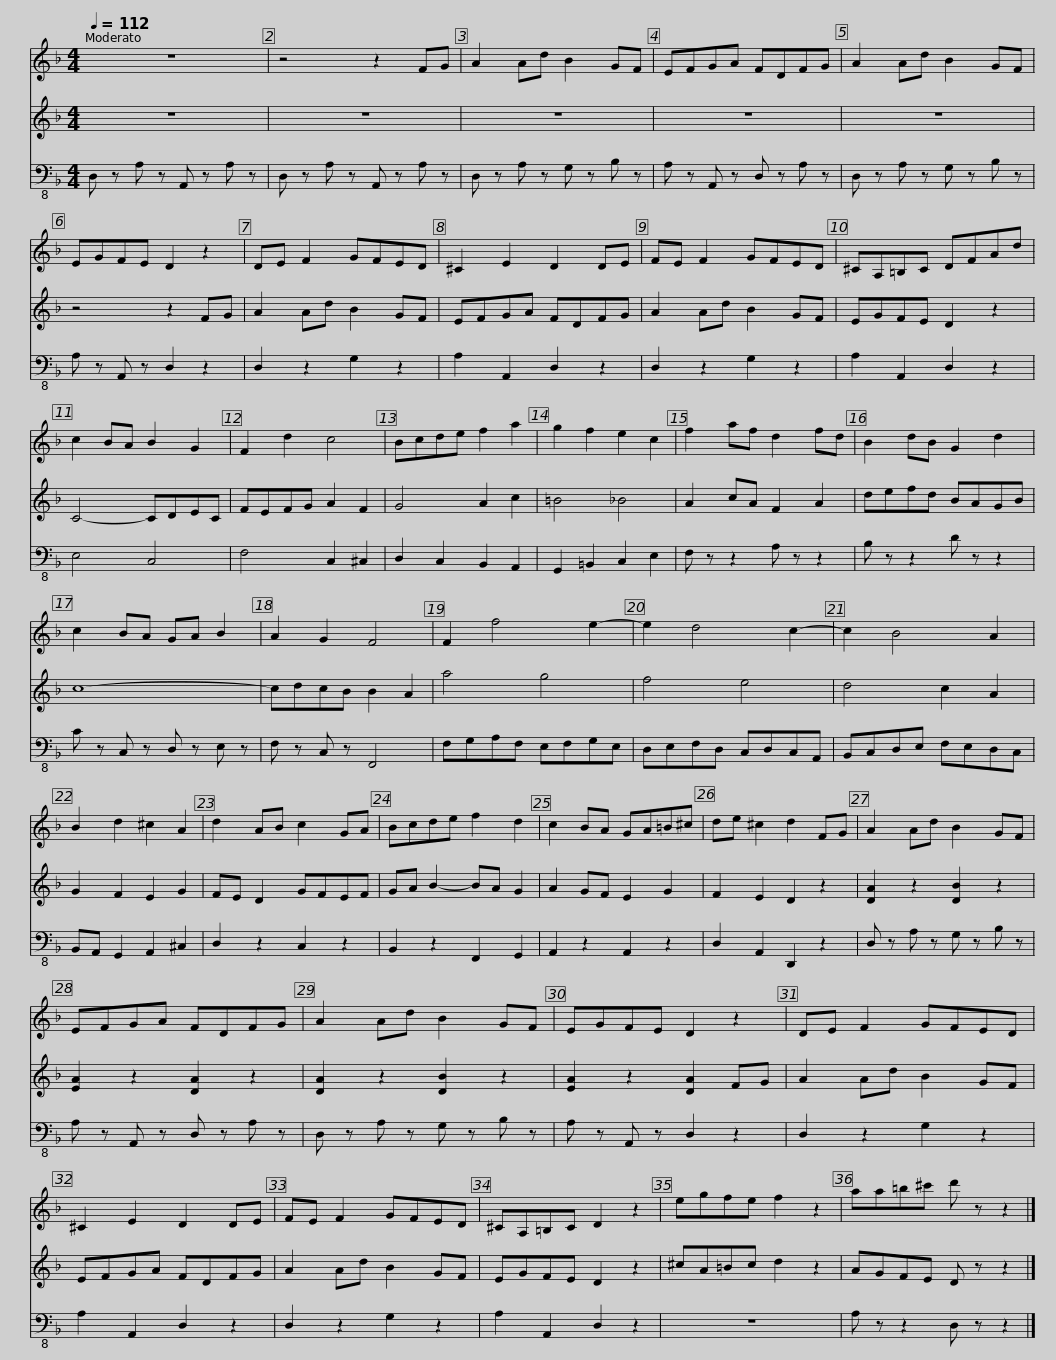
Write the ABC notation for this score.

X:1
%%score 1 2 3
L:1/8
Q:1/4=112
M:4/4
I:linebreak $
K:F
V:1 treble
V:2 treble
V:3 bass-8
V:1
 z8 | z4 z2 FG | A2 Ad B2 GF | EFGA FDFG | A2 Ad B2 GF |$ %5
 EGFE D2 z2 | DE F2 GFED | ^C2 E2 D2 DE | FE F2 GFED | ^CA,=B,C DFAd |$ %10
 c2 BA B2 G2 | F2 d2 c4 | Bcde f2 a2 | g2 f2 e2 c2 | f2 af d2 fd | %15
 B2 dB G2 d2 |$ c2 BA GA B2 | A2 G2 F4 | F2 f4 e2- | e2 d4 c2- | %20
 c2 B4 A2 |$ B2 d2 ^c2 A2 | d2 AB c2 GA | Bcde f2 d2 | c2 BA GA=B^c | %25
 de ^c2 d2 FG | A2 Ad B2 GF |$ EFGA FDFG | A2 Ad B2 GF | EGFE D2 z2 | %30
 DE F2 GFED | ^C2 E2 D2 DE |$ FE F2 GFED | ^CA,=B,C D2 z2 | egfe f2 z2 | %35
 aa=b^c' d' z z2 |] %36
V:2
 z8 | z8 | z8 | z8 | z8 |$ %5
 z4 z2 FG | A2 Ad B2 GF | EFGA FDFG | A2 Ad B2 GF | EGFE D2 z2 |$ %10
 C4- CDEC | FEFG A2 F2 | G4 A2 c2 | =B4 _B4 | A2 cA F2 A2 | %15
 defd BAGB |$ c8- | cdcB B2 A2 | a4 g4 | f4 e4 | %20
 d4 c2 A2 |$ G2 F2 E2 G2 | FE D2 GFEF | GA B2- BA G2 | A2 GF E2 G2 | %25
 F2 E2 D2 z2 | [DA]2 z2 [DB]2 z2 |$ [EA]2 z2 [DA]2 z2 | [DA]2 z2 [DB]2 z2 | [EA]2 z2 [DA]2 FG | %30
 A2 Ad B2 GF | EFGA FDFG |$ A2 Ad B2 GF | EGFE D2 z2 | ^cA=Bc d2 z2 | %35
 AGFE D z z2 |] %36
V:3
 D, z A, z A,, z A, z | D, z A, z A,, z A, z | D, z A, z G, z B, z | A, z A,, z D, z A, z | D, z A, z G, z B, z |$ %5
 A, z A,, z D,2 z2 | D,2 z2 G,2 z2 | A,2 A,,2 D,2 z2 | D,2 z2 G,2 z2 | A,2 A,,2 D,2 z2 |$ %10
 E,4 C,4 | F,4 C,2 ^C,2 | D,2 C,2 B,,2 A,,2 | G,,2 =B,,2 C,2 E,2 | F, z z2 A, z z2 | %15
 B, z z2 D z z2 |$ C z C, z D, z E, z | F, z C, z F,,4 | F,G,A,F, E,F,G,E, | D,E,F,D, C,D,C,A,, | %20
 B,,C,D,E, F,E,D,C, |$ B,,A,, G,,2 A,,2 ^C,2 | D,2 z2 C,2 z2 | B,,2 z2 F,,2 G,,2 | A,,2 z2 A,,2 z2 | %25
 D,2 A,,2 D,,2 z2 | D, z A, z G, z B, z |$ A, z A,, z D, z A, z | D, z A, z G, z B, z | A, z A,, z D,2 z2 | %30
 D,2 z2 G,2 z2 | A,2 A,,2 D,2 z2 |$ D,2 z2 G,2 z2 | A,2 A,,2 D,2 z2 | z8 | %35
 A, z z2 D, z z2 |] %36
